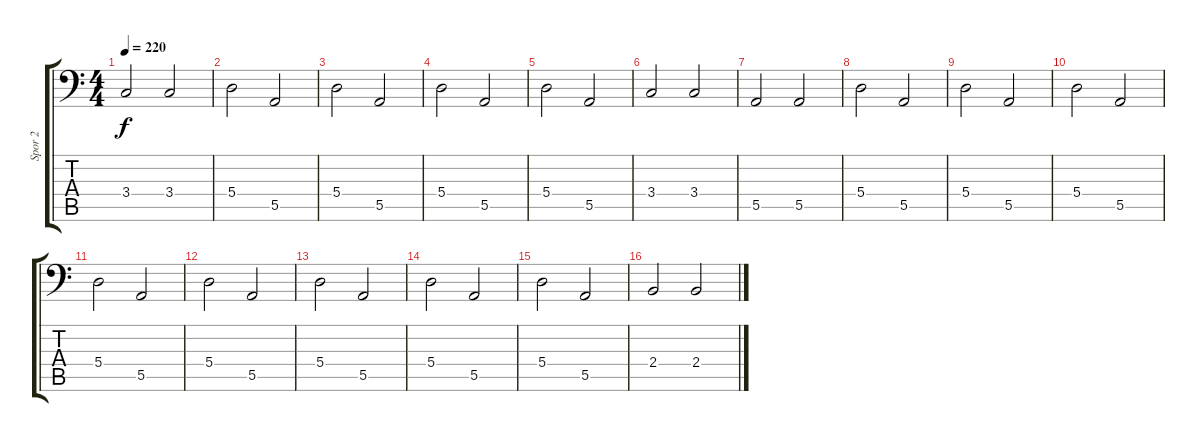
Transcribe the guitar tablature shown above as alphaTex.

\track ("Spor 2" "Spor 2") {instrument electricbassfinger}
\staff {score tabs}
\tuning (C3 G2 D2 A1 E1 B0) {hide}
\ts (4 4)
\tempo 220
\clef f4
\ks c
3.4.2{dy f} 3.4.2 |
5.4.2 5.5.2 |
5.4.2 5.5.2 |
5.4.2 5.5.2 |
5.4.2 5.5.2 |
3.4.2 3.4.2 |
5.5.2 5.5.2 |
5.4.2 5.5.2 |
5.4.2 5.5.2 |
5.4.2 5.5.2 |
5.4.2 5.5.2 |
5.4.2 5.5.2 |
5.4.2 5.5.2 |
5.4.2 5.5.2 |
5.4.2 5.5.2 |
2.4.2 2.4.2
